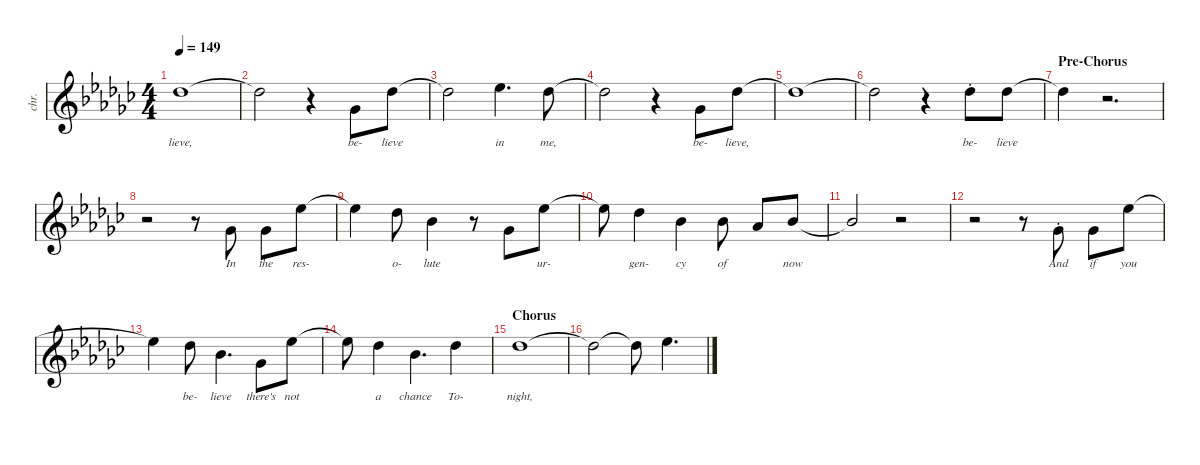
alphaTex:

\defaultSystemsLayout 4
\hideDynamics
\bracketExtendMode nobrackets
\otherSystemsTrackNameOrientation horizontal
\track ("Vocals-show" "chr.") {defaultSystemsLayout 8 instrument voiceoohs}
\staff {score}
\tuning (Eb4 Bb3 Gb3 Db3 Ab2 Eb2)
\ts (4 4)
\tempo 149
\clef g2
\ks gb
10.1{acc b}.1{lyrics (0 "lieve,") lyrics (1 "") lyrics (2 "") lyrics (3 "") lyrics (4 "") dy fff beam Down} |
10.1{t acc b}.2{dy f beam Down} r.4{beam Down} 3.1{acc b}.8{lyrics (0 "be-") lyrics (1 "") lyrics (2 "") lyrics (3 "") lyrics (4 "") dy ff beam Down} 10.1{acc b}.8{lyrics (0 "lieve") lyrics (1 "") lyrics (2 "") lyrics (3 "") lyrics (4 "") dy fff beam Down} |
10.1{t acc b}.2{dy f beam Down} 12.1{acc b}.4{d lyrics (0 "in") lyrics (1 "") lyrics (2 "") lyrics (3 "") lyrics (4 "") dy fff beam Down} 10.1{acc b}.8{lyrics (0 "me,") lyrics (1 "") lyrics (2 "") lyrics (3 "") lyrics (4 "") dy ff beam Down} |
10.1{t acc b}.2{dy f beam Down} r.4{beam Down} 3.1{acc b}.8{lyrics (0 "be-") lyrics (1 "") lyrics (2 "") lyrics (3 "") lyrics (4 "") dy ff beam Down} 10.1{acc b}.8{lyrics (0 "lieve,") lyrics (1 "") lyrics (2 "") lyrics (3 "") lyrics (4 "") dy fff beam Down} |
10.1{t acc b}.1{dy f beam Down} |
10.1{t acc b}.2{beam Down} r.4{beam Down} 10.1{st acc b}.8{lyrics (0 "be-") lyrics (1 "") lyrics (2 "") lyrics (3 "") lyrics (4 "") dy ff beam Down} 10.1{acc b}.8{lyrics (0 "lieve") lyrics (1 "") lyrics (2 "") lyrics (3 "") lyrics (4 "") dy fff beam Down} |
\section ("" "Pre-Chorus")
10.1{t acc b}.4{dy f beam Down} r.2{d beam Down} |
r.2{beam Down} r.8{beam Down} 3.1{acc b}.8{lyrics (0 "In") lyrics (1 "") lyrics (2 "") lyrics (3 "") lyrics (4 "") dy mf beam Up} 3.1{acc b}.8{lyrics (0 "the") lyrics (1 "") lyrics (2 "") lyrics (3 "") lyrics (4 "") beam Down} 12.1{acc b}.8{lyrics (0 "res-") lyrics (1 "") lyrics (2 "") lyrics (3 "") lyrics (4 "") dy f beam Down} |
12.1{t acc b}.4{beam Down} 10.1{acc b}.8{lyrics (0 "o-") lyrics (1 "") lyrics (2 "") lyrics (3 "") lyrics (4 "") beam Down} 7.1{acc b}.4{lyrics (0 "lute") lyrics (1 "") lyrics (2 "") lyrics (3 "") lyrics (4 "") dy fff beam Down} r.8{beam Down} 8.2{acc b}.8{dy f beam Down} 12.1{acc b}.8{lyrics (0 "ur-") lyrics (1 "") lyrics (2 "") lyrics (3 "") lyrics (4 "") dy ff beam Down} |
12.1{t acc b}.8{dy f beam Down} 10.1{acc b}.4{lyrics (0 "gen-") lyrics (1 "") lyrics (2 "") lyrics (3 "") lyrics (4 "") beam Down} 7.1{acc b}.4{lyrics (0 "cy") lyrics (1 "") lyrics (2 "") lyrics (3 "") lyrics (4 "") beam Down} 7.1{acc b}.8{lyrics (0 "of") lyrics (1 "") lyrics (2 "") lyrics (3 "") lyrics (4 "") beam Down} 5.1{acc b}.8{dy ff beam Up} 7.1{acc b}.8{lyrics (0 "now") lyrics (1 "") lyrics (2 "") lyrics (3 "") lyrics (4 "") beam Up} |
7.1{t acc b}.2{dy f beam Up} r.2{beam Up} |
r.2{beam Down} r.8{beam Down} 3.1{st acc b}.8{lyrics (0 "And") lyrics (1 "") lyrics (2 "") lyrics (3 "") lyrics (4 "") beam Up} 3.1{acc b}.8{lyrics (0 "if") lyrics (1 "") lyrics (2 "") lyrics (3 "") lyrics (4 "") beam Down} 12.1{acc b}.8{lyrics (0 "you") lyrics (1 "") lyrics (2 "") lyrics (3 "") lyrics (4 "") dy ff beam Down} |
12.1{t acc b}.4{dy f beam Down} 10.1{acc b}.8{lyrics (0 "be-") lyrics (1 "") lyrics (2 "") lyrics (3 "") lyrics (4 "") beam Down} 7.1{acc b}.4{d lyrics (0 "lieve") lyrics (1 "") lyrics (2 "") lyrics (3 "") lyrics (4 "") dy ff beam Down} 8.2{acc b}.8{lyrics (0 "there's") lyrics (1 "") lyrics (2 "") lyrics (3 "") lyrics (4 "") dy f beam Down} 12.1{acc b}.8{lyrics (0 "not") lyrics (1 "") lyrics (2 "") lyrics (3 "") lyrics (4 "") dy ff beam Down} |
12.1{t acc b}.8{dy f beam Down} 10.1{acc b}.4{lyrics (0 "a") lyrics (1 "") lyrics (2 "") lyrics (3 "") lyrics (4 "") dy ff beam Down} 7.1{acc b}.4{d lyrics (0 "chance") lyrics (1 "") lyrics (2 "") lyrics (3 "") lyrics (4 "") dy fff beam Down} 10.1{acc b}.4{lyrics (0 "To-") lyrics (1 "") lyrics (2 "") lyrics (3 "") lyrics (4 "") beam Down} |
\section ("" "Chorus")
10.1{acc b}.1{lyrics (0 "night,") lyrics (1 "") lyrics (2 "") lyrics (3 "") lyrics (4 "") beam Down} |
10.1{t acc b}.2{dy f beam Down} 10.1{t acc b}.8{beam Down} 12.1{acc b}.4{d dy ff beam Down}
